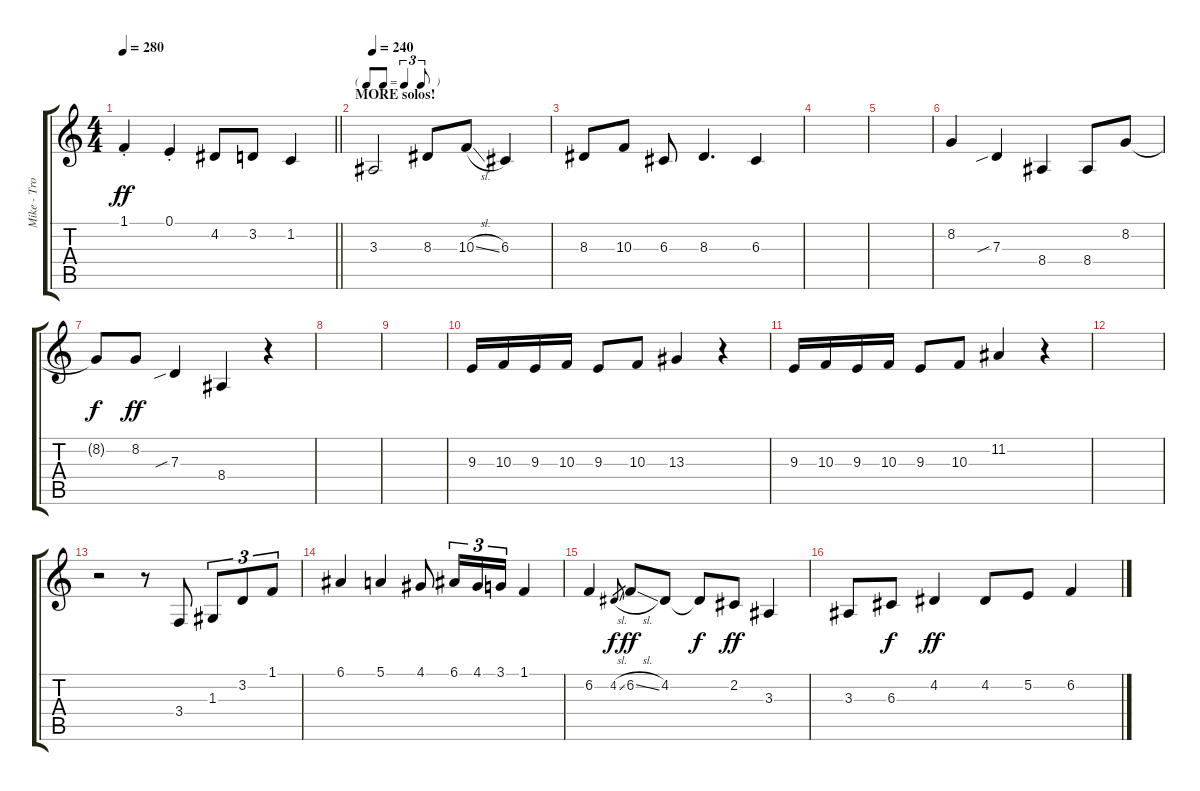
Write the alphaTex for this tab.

\track ("Mike - Trombone" "Mike - Tro") {instrument trombone}
\staff {score tabs}
\tuning (E4 B3 G3 D3 A2 E2) {hide}
\ts (4 4)
\tempo 280
\clef g2
\barLineRight lightlight
\ks c
1.1{st}.4{dy ff} 0.1{st}.4 4.2.8 3.2.8 1.2.4 |
\tf triplet8th
\section ("" "MORE solos!")
\tempo 240
3.3.2 8.3.8 10.3{sl}.8 6.3.4 |
8.3.8 10.3.8 6.3.8 8.3.4{d} 6.3.4 |
|
|
8.2.4 7.3{sib}.4 8.4.4 8.4.8 8.2.8 |
8.2{t}.8{dy f} 8.2.8{dy ff} 7.3{sib}.4 8.4.4 r.4 |
|
|
9.3.16 10.3.16 9.3.16 10.3.16 9.3.8 10.3.8 13.3.4 r.4 |
9.3.16 10.3.16 9.3.16 10.3.16 9.3.8 10.3.8 11.2.4 r.4 |
|
r.2 r.8 3.4.8 1.3.8{tu (3 2)} 3.2.8{tu (3 2)} 1.1.8{tu (3 2)} |
6.1.4 5.1.4 4.1.8 6.1.16{tu (3 2)} 4.1.16{tu (3 2)} 3.1.16{tu (3 2)} 1.1.4 |
6.2.4 4.2{sl}.8{gr dy f} 6.2{sl}.8{dy ff} 4.2.8 4.2{t}.8{dy f} 2.2.8{dy ff} 3.3.4 |
3.3.8 6.3.8{dy f} 4.2.4{dy ff} 4.2.8 5.2.8 6.2.4
